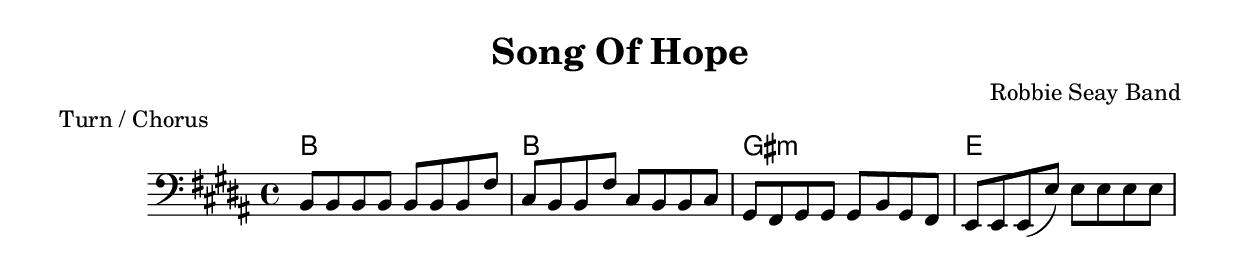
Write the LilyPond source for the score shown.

\version "2.18.2"


\header {
  title = "Song Of Hope"
  composer = "Robbie Seay Band"
}



harmoniesChorus = \chordmode {

  b1 b1 gis1:m e1

}


bassChorus = \relative b, {

  \clef bass
  \key b \major
  \time 4/4

  b8 b b b b b b fis' cis b b fis' cis b b cis
  gis fis gis gis gis b gis fis e e e( e') e e e e

}


\score {
  <<
    \new ChordNames \harmoniesChorus
    \new Staff \bassChorus
  >>
  \layout {}
  \midi {}
  \header {
    piece = "Turn / Chorus"
  }
}
